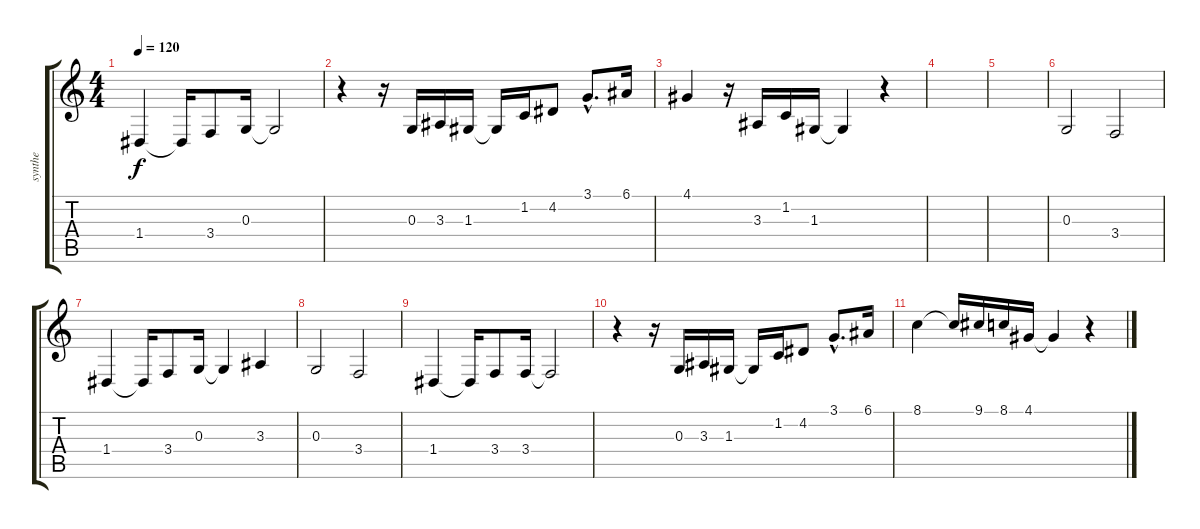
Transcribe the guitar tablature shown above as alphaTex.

\track ("synthe" "synthe") {instrument brasssection}
\staff {score tabs}
\tuning (E4 B3 G3 D3 A2 E2) {hide}
\ts (4 4)
\tempo 120
\clef g2
\ks c
1.4.4{dy f} 1.4{t}.16 3.4.8 0.3.16 0.3{t}.2 |
r.4 r.16 0.3.16 3.3.16 1.3.16 1.3{t}.16 1.2.16 4.2.8 3.1{hac}.8{d} 6.1.16 |
4.1.4 r.16 3.3.16 1.2.16 1.3.16 1.3{t}.4 r.4 |
|
|
0.3.2 3.4.2 |
1.4.4 1.4{t}.16 3.4.8 0.3.16 0.3{t}.4 3.3.4 |
0.3.2 3.4.2 |
1.4.4 1.4{t}.16 3.4.8 3.4.16 3.4{t}.2 |
r.4 r.16 0.3.16 3.3.16 1.3.16 1.3{t}.16 1.2.16 4.2.8 3.1{hac}.8{d} 6.1.16 |
8.1.4 8.1{t}.16 9.1.16 8.1.16 4.1.16 4.1{t}.4 r.4
